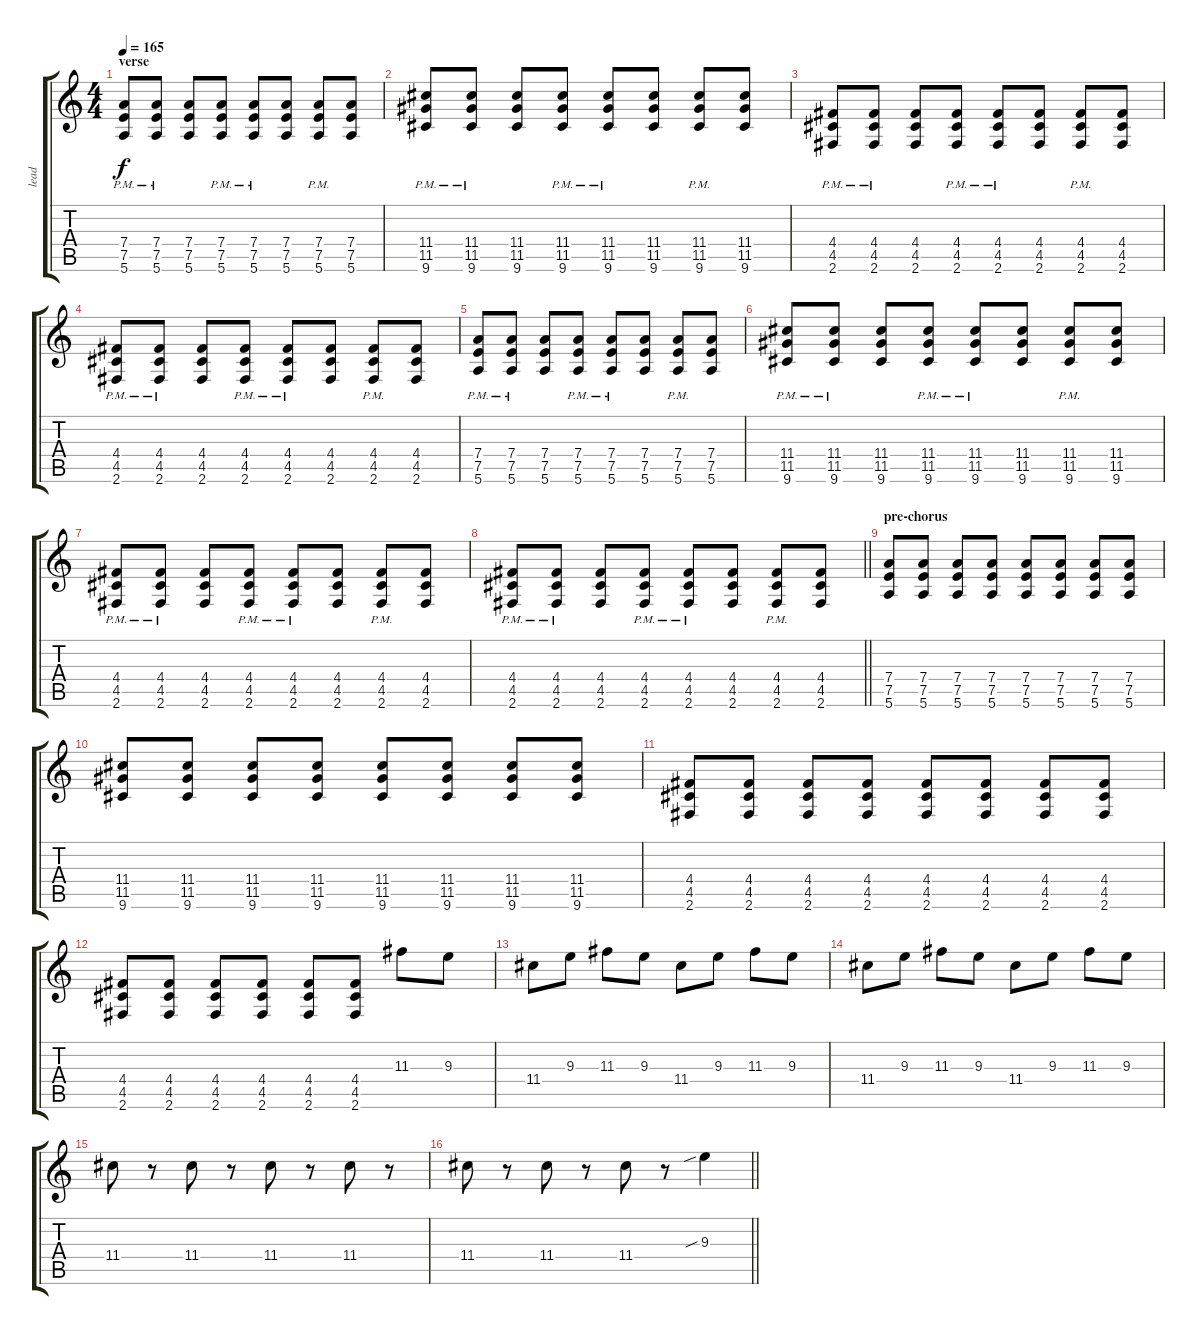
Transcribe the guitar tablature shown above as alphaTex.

\track ("lead" "lead") {instrument distortionguitar}
\staff {score tabs}
\tuning (E4 B3 G3 D3 A2 E2) {hide}
\ts (4 4)
\section ("" "verse")
\tempo 165
\clef g2
\ks c
(7.4{pm} 7.5{pm} 5.6).8{dy f} (7.4{pm} 7.5{pm} 5.6).8 (7.4 7.5 5.6).8 (7.4{pm} 7.5{pm} 5.6).8 (7.4{pm} 7.5{pm} 5.6).8 (7.4 7.5 5.6).8 (7.4{pm} 7.5{pm} 5.6).8 (7.4 7.5 5.6).8 |
(11.4{pm} 11.5{pm} 9.6).8 (11.4{pm} 11.5{pm} 9.6).8 (11.4 11.5 9.6).8 (11.4{pm} 11.5{pm} 9.6).8 (11.4{pm} 11.5{pm} 9.6).8 (11.4 11.5 9.6).8 (11.4{pm} 11.5{pm} 9.6).8 (11.4 11.5 9.6).8 |
(4.4{pm} 4.5{pm} 2.6).8 (4.4{pm} 4.5{pm} 2.6).8 (4.4 4.5 2.6).8 (4.4{pm} 4.5{pm} 2.6).8 (4.4{pm} 4.5{pm} 2.6).8 (4.4 4.5 2.6).8 (4.4{pm} 4.5{pm} 2.6).8 (4.4 4.5 2.6).8 |
(4.4{pm} 4.5{pm} 2.6).8 (4.4{pm} 4.5{pm} 2.6).8 (4.4 4.5 2.6).8 (4.4{pm} 4.5{pm} 2.6).8 (4.4{pm} 4.5{pm} 2.6).8 (4.4 4.5 2.6).8 (4.4{pm} 4.5{pm} 2.6).8 (4.4 4.5 2.6).8 |
(7.4{pm} 7.5{pm} 5.6).8 (7.4{pm} 7.5{pm} 5.6).8 (7.4 7.5 5.6).8 (7.4{pm} 7.5{pm} 5.6).8 (7.4{pm} 7.5{pm} 5.6).8 (7.4 7.5 5.6).8 (7.4{pm} 7.5{pm} 5.6).8 (7.4 7.5 5.6).8 |
(11.4{pm} 11.5{pm} 9.6).8 (11.4{pm} 11.5{pm} 9.6).8 (11.4 11.5 9.6).8 (11.4{pm} 11.5{pm} 9.6).8 (11.4{pm} 11.5{pm} 9.6).8 (11.4 11.5 9.6).8 (11.4{pm} 11.5{pm} 9.6).8 (11.4 11.5 9.6).8 |
(4.4{pm} 4.5{pm} 2.6).8 (4.4{pm} 4.5{pm} 2.6).8 (4.4 4.5 2.6).8 (4.4{pm} 4.5{pm} 2.6).8 (4.4{pm} 4.5{pm} 2.6).8 (4.4 4.5 2.6).8 (4.4{pm} 4.5{pm} 2.6).8 (4.4 4.5 2.6).8 |
\barLineRight lightlight
(4.4{pm} 4.5{pm} 2.6).8 (4.4{pm} 4.5{pm} 2.6).8 (4.4 4.5 2.6).8 (4.4{pm} 4.5{pm} 2.6).8 (4.4{pm} 4.5{pm} 2.6).8 (4.4 4.5 2.6).8 (4.4{pm} 4.5{pm} 2.6).8 (4.4 4.5 2.6).8 |
\section ("" "pre-chorus")
(7.4 7.5 5.6).8 (7.4 7.5 5.6).8 (7.4 7.5 5.6).8 (7.4 7.5 5.6).8 (7.4 7.5 5.6).8 (7.4 7.5 5.6).8 (7.4 7.5 5.6).8 (7.4 7.5 5.6).8 |
(11.4 11.5 9.6).8 (11.4 11.5 9.6).8 (11.4 11.5 9.6).8 (11.4 11.5 9.6).8 (11.4 11.5 9.6).8 (11.4 11.5 9.6).8 (11.4 11.5 9.6).8 (11.4 11.5 9.6).8 |
(4.4 4.5 2.6).8 (4.4 4.5 2.6).8 (4.4 4.5 2.6).8 (4.4 4.5 2.6).8 (4.4 4.5 2.6).8 (4.4 4.5 2.6).8 (4.4 4.5 2.6).8 (4.4 4.5 2.6).8 |
(4.4 4.5 2.6).8 (4.4 4.5 2.6).8 (4.4 4.5 2.6).8 (4.4 4.5 2.6).8 (4.4 4.5 2.6).8 (4.4 4.5 2.6).8 11.3.8 9.3.8 |
11.4.8 9.3.8 11.3.8 9.3.8 11.4.8 9.3.8 11.3.8 9.3.8 |
11.4.8 9.3.8 11.3.8 9.3.8 11.4.8 9.3.8 11.3.8 9.3.8 |
11.4.8 r.8 11.4.8 r.8 11.4.8 r.8 11.4.8 r.8 |
\barLineRight lightlight
11.4.8 r.8 11.4.8 r.8 11.4.8 r.8 9.3{sib sl}.4
